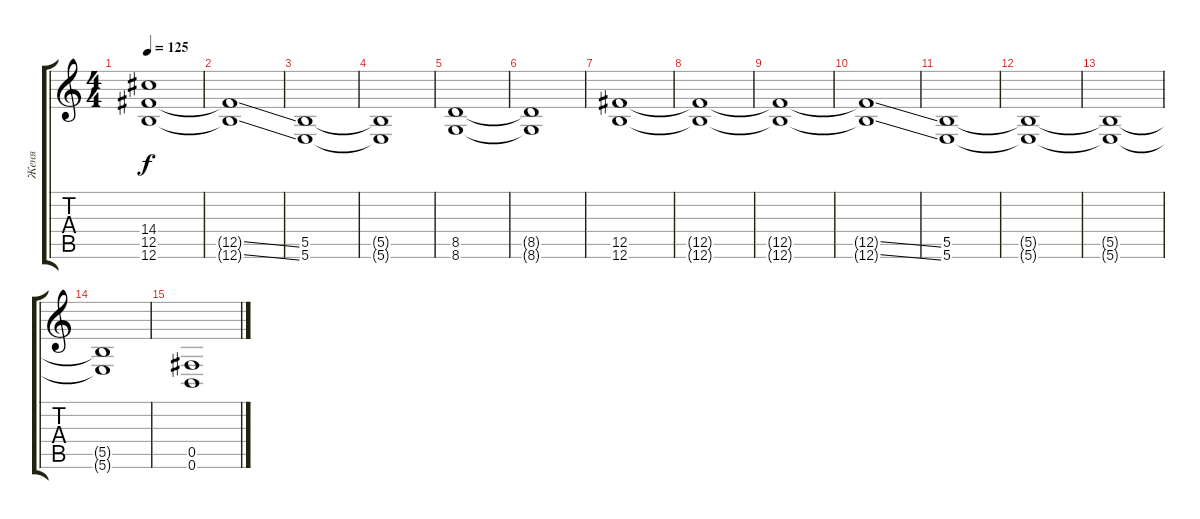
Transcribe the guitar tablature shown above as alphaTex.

\track ("Женя" "Женя") {instrument distortionguitar}
\staff {score tabs}
\tuning (Db4 Ab3 E3 B2 Gb2 B1) {hide}
\ts (4 4)
\tempo 125
\clef g2
\ks c
(14.4{t} 12.5{t} 12.6{t}).1{dy f} |
(12.5{ss t} 12.6{ss t}).1 |
(5.5 5.6).1 |
(5.5{t} 5.6{t}).1 |
(8.5 8.6).1 |
(8.5{t} 8.6{t}).1 |
(12.5 12.6).1 |
(12.5{t} 12.6{t}).1 |
(12.5{t} 12.6{t}).1 |
(12.5{ss t} 12.6{ss t}).1 |
(5.5 5.6).1 |
(5.5{t} 5.6{t}).1 |
(5.5{t} 5.6{t}).1 |
(5.5{t} 5.6{t}).1 |
(0.5 0.6).1
